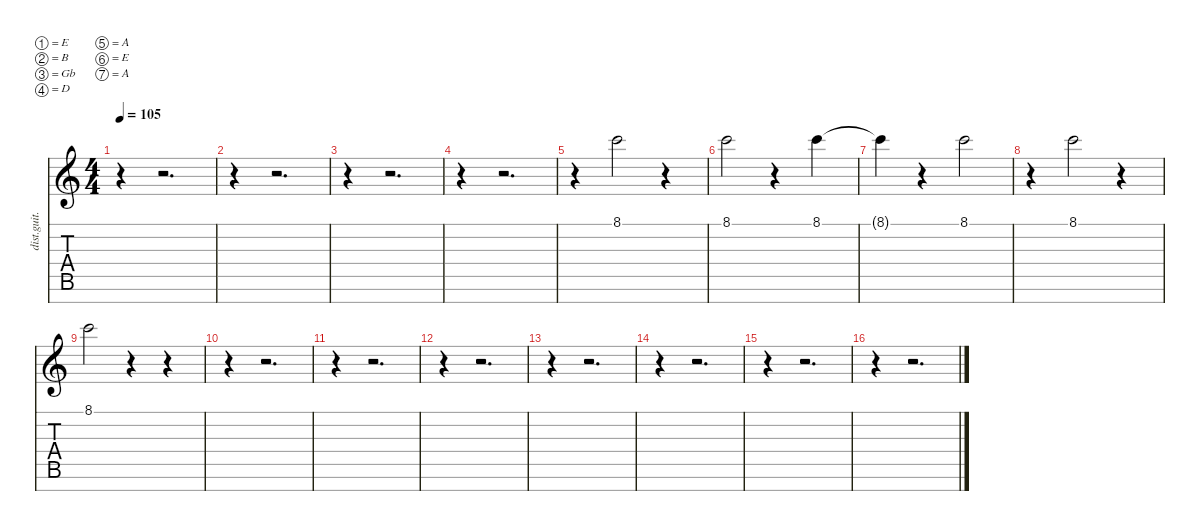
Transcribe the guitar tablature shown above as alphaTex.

\defaultSystemsLayout 4
\hideDynamics
\bracketExtendMode nobrackets
\track ("Delay Guitar 2" "dist.guit.") {instrument distortionguitar}
\staff {score tabs}
\tuning (E4 B3 Gb3 D3 A2 E2 A1)
\ts (4 4)
\tempo 105
\clef g2
\ks c
r.4{dy mf} r.2{d} |
r.4 r.2{d} |
r.4 r.2{d} |
r.4 r.2{d} |
r.4 8.1.2 r.4 |
8.1.2 r.4 8.1.4 |
8.1{t}.4 r.4 8.1.2 |
r.4 8.1.2 r.4 |
8.1.2 r.4 r.4 |
r.4 r.2{d} |
r.4 r.2{d} |
r.4 r.2{d} |
r.4 r.2{d} |
r.4 r.2{d} |
r.4 r.2{d} |
r.4 r.2{d}
